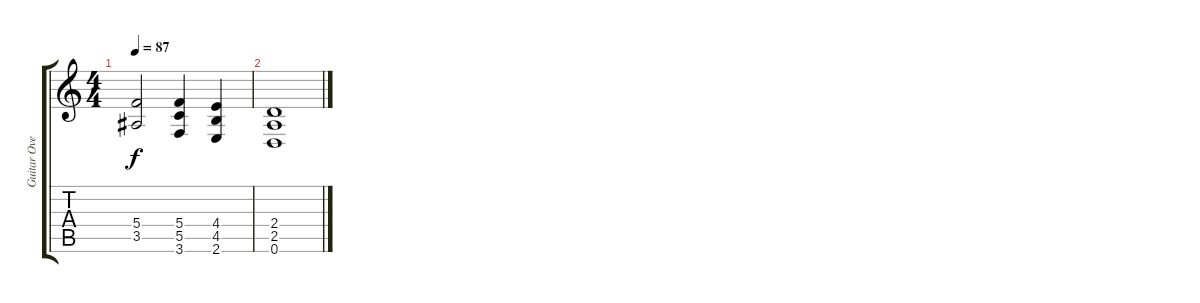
\track ("Guitar Overdub" "Guitar Ove") {instrument overdrivenguitar}
\staff {score tabs}
\tuning (D4 A3 F3 C3 G2 D2) {hide}
\ts (4 4)
\tempo 87
\clef g2
\ks c
(5.4 3.5).2{dy f volume 1} (5.4 5.5 3.6).4 (4.4 4.5 2.6).4 |
(2.4 2.5 0.6).1{volume 0}
